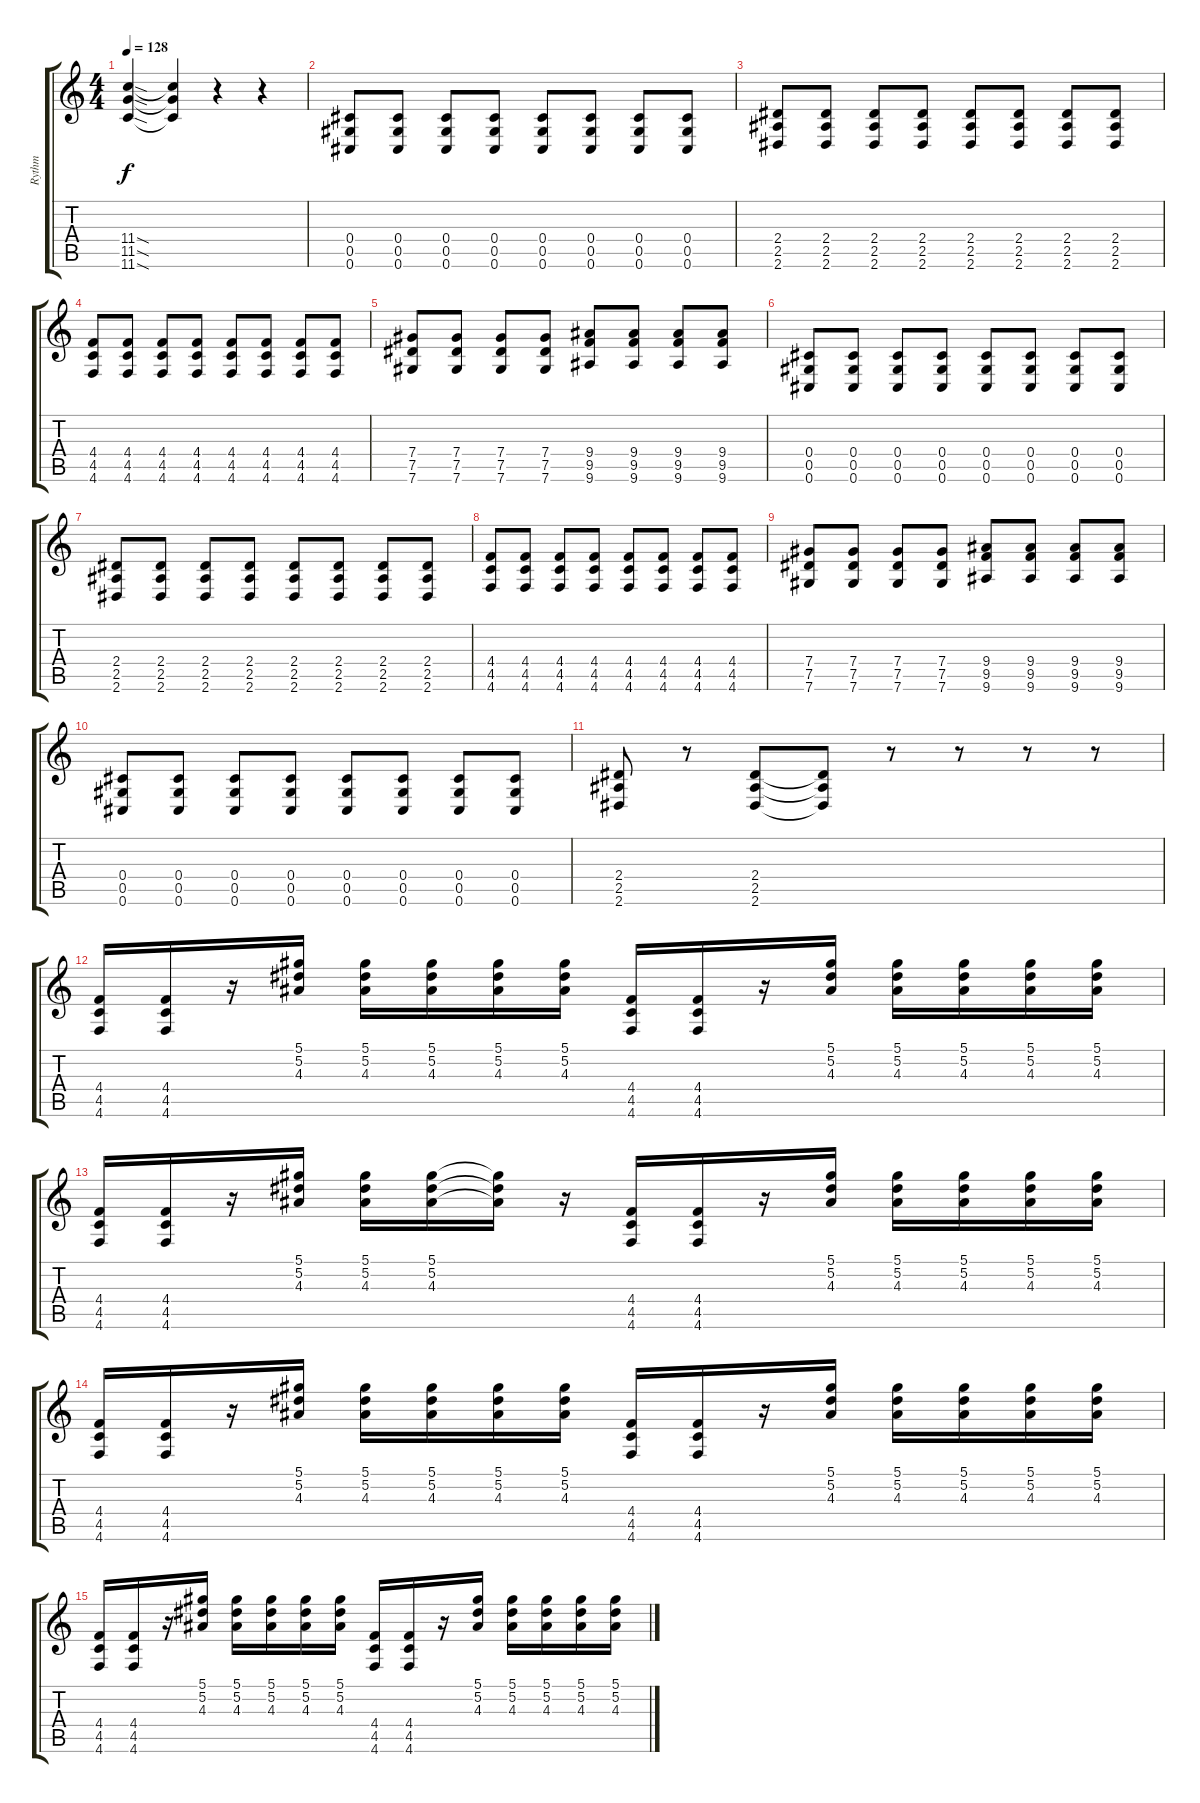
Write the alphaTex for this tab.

\track ("Rythm" "Rythm") {instrument distortionguitar}
\staff {score tabs}
\tuning (Eb4 Bb3 Gb3 Db3 Ab2 Db2) {hide}
\ts (4 4)
\tempo 128
\clef g2
\ks c
(11.4{sod} 11.5{sod} 11.6{sod}).4{dy f} (11.4{t} 11.5{t} 11.6{t}).4 r.4 r.4 |
(0.4 0.5 0.6).8 (0.4 0.5 0.6).8 (0.4 0.5 0.6).8 (0.4 0.5 0.6).8 (0.4 0.5 0.6).8 (0.4 0.5 0.6).8 (0.4 0.5 0.6).8 (0.4 0.5 0.6).8 |
(2.4 2.5 2.6).8 (2.4 2.5 2.6).8 (2.4 2.5 2.6).8 (2.4 2.5 2.6).8 (2.4 2.5 2.6).8 (2.4 2.5 2.6).8 (2.4 2.5 2.6).8 (2.4 2.5 2.6).8 |
(4.4 4.5 4.6).8 (4.4 4.5 4.6).8 (4.4 4.5 4.6).8 (4.4 4.5 4.6).8 (4.4 4.5 4.6).8 (4.4 4.5 4.6).8 (4.4 4.5 4.6).8 (4.4 4.5 4.6).8 |
(7.4 7.5 7.6).8 (7.4 7.5 7.6).8 (7.4 7.5 7.6).8 (7.4 7.5 7.6).8 (9.4 9.5 9.6).8 (9.4 9.5 9.6).8 (9.4 9.5 9.6).8 (9.4 9.5 9.6).8 |
(0.4 0.5 0.6).8 (0.4 0.5 0.6).8 (0.4 0.5 0.6).8 (0.4 0.5 0.6).8 (0.4 0.5 0.6).8 (0.4 0.5 0.6).8 (0.4 0.5 0.6).8 (0.4 0.5 0.6).8 |
(2.4 2.5 2.6).8 (2.4 2.5 2.6).8 (2.4 2.5 2.6).8 (2.4 2.5 2.6).8 (2.4 2.5 2.6).8 (2.4 2.5 2.6).8 (2.4 2.5 2.6).8 (2.4 2.5 2.6).8 |
(4.4 4.5 4.6).8 (4.4 4.5 4.6).8 (4.4 4.5 4.6).8 (4.4 4.5 4.6).8 (4.4 4.5 4.6).8 (4.4 4.5 4.6).8 (4.4 4.5 4.6).8 (4.4 4.5 4.6).8 |
(7.4 7.5 7.6).8 (7.4 7.5 7.6).8 (7.4 7.5 7.6).8 (7.4 7.5 7.6).8 (9.4 9.5 9.6).8 (9.4 9.5 9.6).8 (9.4 9.5 9.6).8 (9.4 9.5 9.6).8 |
(0.4 0.5 0.6).8 (0.4 0.5 0.6).8 (0.4 0.5 0.6).8 (0.4 0.5 0.6).8 (0.4 0.5 0.6).8 (0.4 0.5 0.6).8 (0.4 0.5 0.6).8 (0.4 0.5 0.6).8 |
(2.4 2.5 2.6).8 r.8 (2.4 2.5 2.6).8 (2.4{t} 2.5{t} 2.6{t}).8 r.8 r.8 r.8 r.8 |
(4.4 4.5 4.6).16 (4.4 4.5 4.6).16 r.16 (5.1 5.2 4.3).16 (5.1 5.2 4.3).16 (5.1 5.2 4.3).16 (5.1 5.2 4.3).16 (5.1 5.2 4.3).16 (4.4 4.5 4.6).16 (4.4 4.5 4.6).16 r.16 (5.1 5.2 4.3).16 (5.1 5.2 4.3).16 (5.1 5.2 4.3).16 (5.1 5.2 4.3).16 (5.1 5.2 4.3).16 |
(4.4 4.5 4.6).16 (4.4 4.5 4.6).16 r.16 (5.1 5.2 4.3).16 (5.1 5.2 4.3).16 (5.1 5.2 4.3).16 (5.1{t} 5.2{t} 4.3{t}).16 r.16 (4.4 4.5 4.6).16 (4.4 4.5 4.6).16 r.16 (5.1 5.2 4.3).16 (5.1 5.2 4.3).16 (5.1 5.2 4.3).16 (5.1 5.2 4.3).16 (5.1 5.2 4.3).16 |
(4.4 4.5 4.6).16 (4.4 4.5 4.6).16 r.16 (5.1 5.2 4.3).16 (5.1 5.2 4.3).16 (5.1 5.2 4.3).16 (5.1 5.2 4.3).16 (5.1 5.2 4.3).16 (4.4 4.5 4.6).16 (4.4 4.5 4.6).16 r.16 (5.1 5.2 4.3).16 (5.1 5.2 4.3).16 (5.1 5.2 4.3).16 (5.1 5.2 4.3).16 (5.1 5.2 4.3).16 |
(4.4 4.5 4.6).16 (4.4 4.5 4.6).16 r.16 (5.1 5.2 4.3).16 (5.1 5.2 4.3).16 (5.1 5.2 4.3).16 (5.1 5.2 4.3).16 (5.1 5.2 4.3).16 (4.4 4.5 4.6).16 (4.4 4.5 4.6).16 r.16 (5.1 5.2 4.3).16 (5.1 5.2 4.3).16 (5.1 5.2 4.3).16 (5.1 5.2 4.3).16 (5.1 5.2 4.3).16
